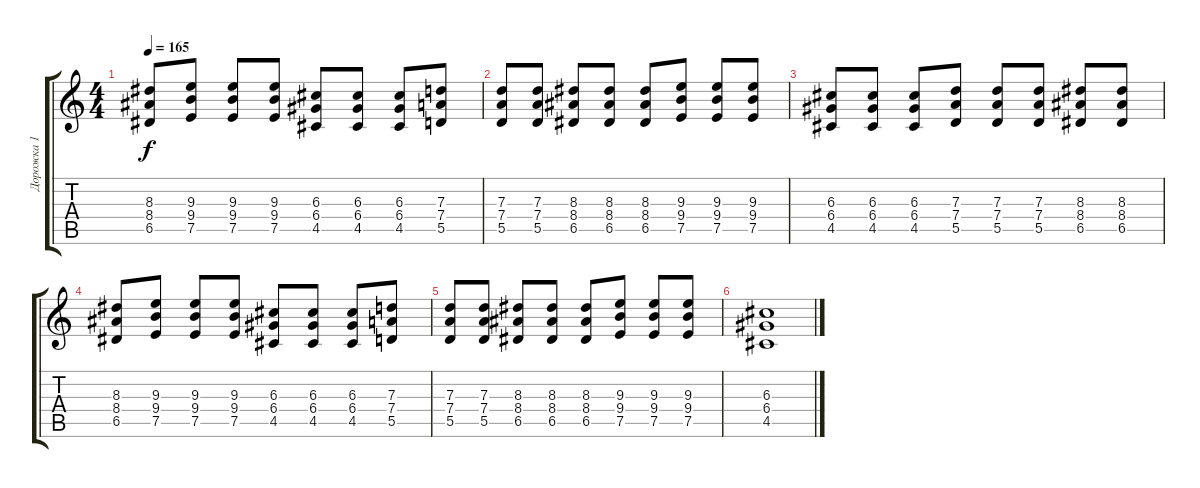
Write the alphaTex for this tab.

\track ("Дорожка 1" "Дорожка 1") {instrument distortionguitar}
\staff {score tabs}
\tuning (E4 B3 G3 D3 A2 E2) {hide}
\ts (4 4)
\tempo 165
\clef g2
\ks c
(8.3 8.4 6.5).8{dy f} (9.3 9.4 7.5).8 (9.3 9.4 7.5).8 (9.3 9.4 7.5).8 (6.3 6.4 4.5).8 (6.3 6.4 4.5).8 (6.3 6.4 4.5).8 (7.3 7.4 5.5).8 |
(7.3 7.4 5.5).8 (7.3 7.4 5.5).8 (8.3 8.4 6.5).8 (8.3 8.4 6.5).8 (8.3 8.4 6.5).8 (9.3 9.4 7.5).8 (9.3 9.4 7.5).8 (9.3 9.4 7.5).8 |
(6.3 6.4 4.5).8 (6.3 6.4 4.5).8 (6.3 6.4 4.5).8 (7.3 7.4 5.5).8 (7.3 7.4 5.5).8 (7.3 7.4 5.5).8 (8.3 8.4 6.5).8 (8.3 8.4 6.5).8 |
(8.3 8.4 6.5).8 (9.3 9.4 7.5).8 (9.3 9.4 7.5).8 (9.3 9.4 7.5).8 (6.3 6.4 4.5).8 (6.3 6.4 4.5).8 (6.3 6.4 4.5).8 (7.3 7.4 5.5).8 |
(7.3 7.4 5.5).8 (7.3 7.4 5.5).8 (8.3 8.4 6.5).8 (8.3 8.4 6.5).8 (8.3 8.4 6.5).8 (9.3 9.4 7.5).8 (9.3 9.4 7.5).8 (9.3 9.4 7.5).8 |
(6.3 6.4 4.5).1
